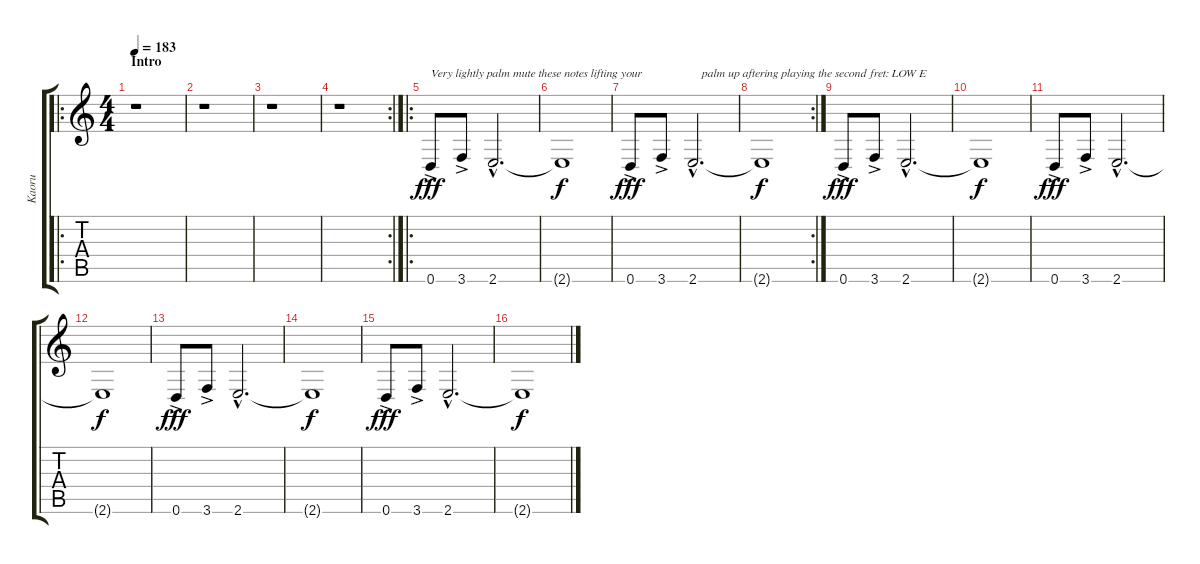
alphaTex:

\track ("Kaoru" "Kaoru") {instrument distortionguitar}
\staff {score tabs}
\tuning (E4 B3 G3 D3 A2 D2) {hide}
\ro
\ts (4 4)
\section ("" "Intro")
\tempo 183
\clef g2
\ks c
r.1{dy fff instrument distortionguitar} |
r.1 |
r.1 |
\rc 2
r.1 |
\ro
0.6{ac}.8{txt "Very lightly palm mute these notes lifting your "} 3.6{ac}.8 2.6{hac}.2{d} |
2.6{t}.1{dy f} |
0.6{ac}.8{dy fff} 3.6{ac}.8 2.6{hac}.2{d txt "   palm up aftering playing the second fret: LOW E"} |
\rc 2
2.6{t}.1{dy f} |
0.6{ac}.8{dy fff} 3.6{ac}.8 2.6{hac}.2{d} |
2.6{t}.1{dy f} |
0.6{ac}.8{dy fff} 3.6{ac}.8 2.6{hac}.2{d} |
2.6{t}.1{dy f} |
0.6{ac}.8{dy fff} 3.6{ac}.8 2.6{hac}.2{d} |
2.6{t}.1{dy f} |
0.6{ac}.8{dy fff} 3.6{ac}.8 2.6{hac}.2{d} |
2.6{t}.1{dy f}
